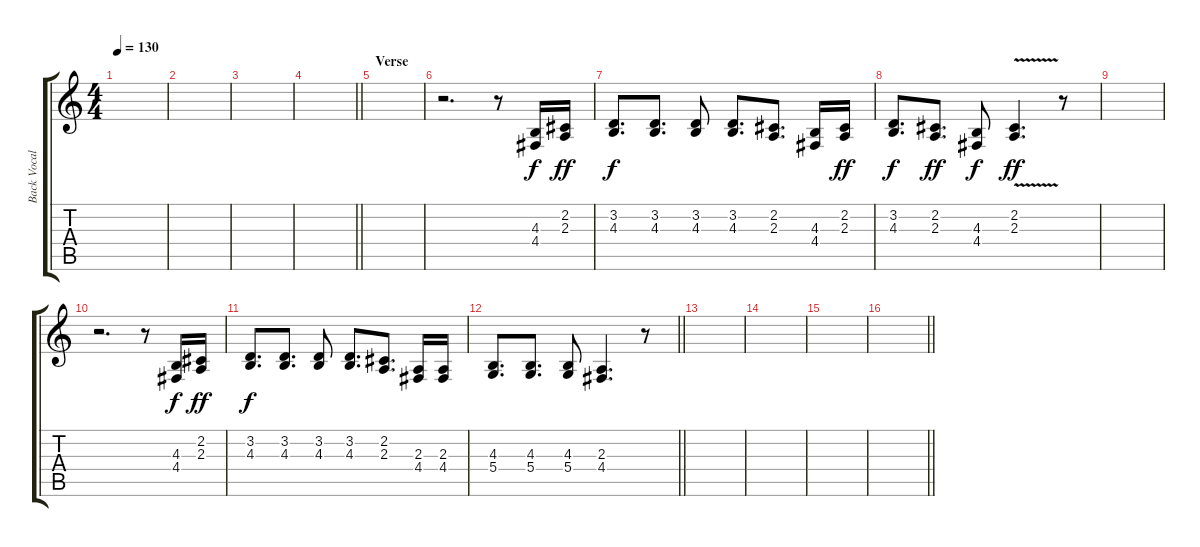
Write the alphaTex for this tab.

\track ("Back Vocals" "Back Vocal") {instrument flute}
\staff {score tabs}
\tuning (E4 B3 G3 D3 A2 E2) {hide}
\ts (4 4)
\tempo 130
\clef g2
\ks c
|
|
|
\barLineRight lightlight
|
\section ("" "Verse")
|
r.2{d} r.8 (4.3 4.4).16 (2.2 2.3).16{dy ff} |
(3.2 4.3).8{d dy f} (3.2 4.3).8{d} (3.2 4.3).8 (3.2 4.3).8{d} (2.2 2.3).8{d} (4.3 4.4).16 (2.2 2.3).16{dy ff} |
(3.2 4.3).8{d dy f} (2.2 2.3).8{d dy ff} (4.3 4.4).8{dy f} (2.2{v} 2.3).4{d dy ff} r.8 |
|
r.2{d} r.8 (4.3 4.4).16{dy f} (2.2 2.3).16{dy ff} |
(3.2 4.3).8{d dy f} (3.2 4.3).8{d} (3.2 4.3).8 (3.2 4.3).8{d} (2.2 2.3).8{d} (2.3 4.4).16 (2.3 4.4).16 |
\barLineRight lightlight
(4.3 5.4).8{d} (4.3 5.4).8{d} (4.3 5.4).8 (2.3 4.4).4{d} r.8 |
\section ("" "")
|
|
|
\barLineRight lightlight
